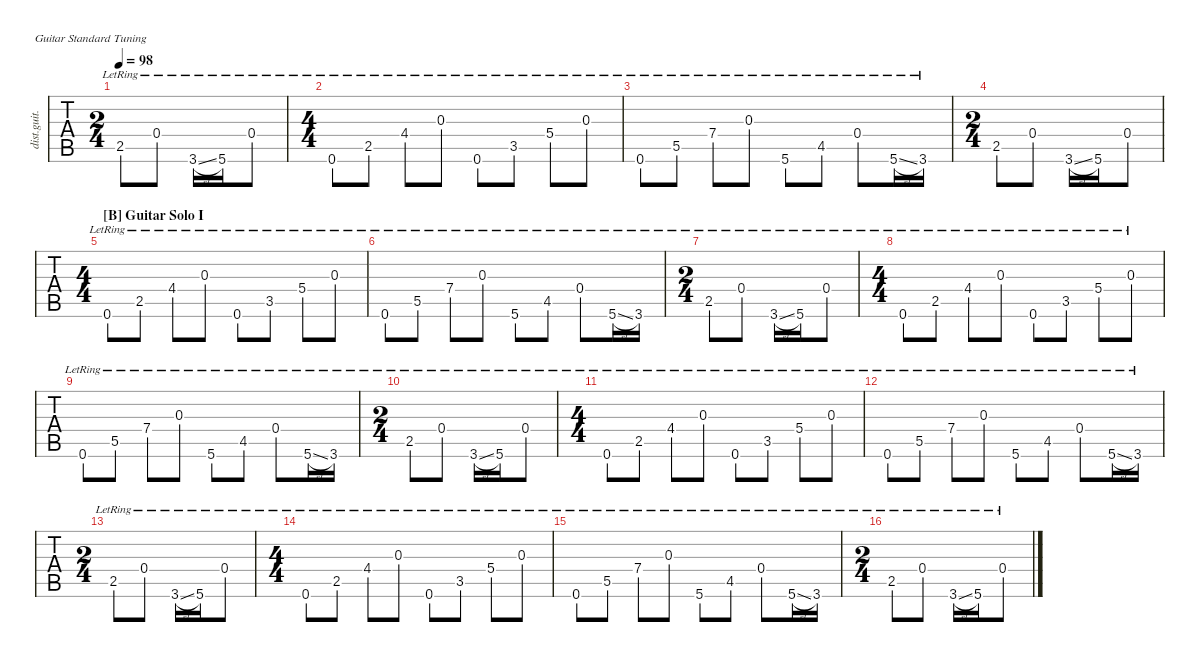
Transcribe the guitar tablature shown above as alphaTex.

\defaultSystemsLayout 4
\hideDynamics
\bracketExtendMode nobrackets
\otherSystemsTrackNameOrientation horizontal
\track ("Clean Guitar (Kirk)" "dist.guit.") {instrument distortionguitar}
\staff {tabs}
\tuning (E4 B3 G3 D3 A2 E2)
\ts (2 4)
\beaming (8 2 2)
\tempo 98
\clef g2
\ks eminor
2.5{lr acc forcenatural}.8{dy mf} 0.4{lr acc forcenatural}.8 3.6{sl lr acc forcenatural}.16 5.6{lr acc forcenatural}.16 0.4{lr acc forcenatural}.8 |
\ts (4 4)
\beaming (8 2 2 2 2)
0.6{lr acc forcenatural}.8 2.5{lr acc forcenatural}.8 4.4{lr acc #}.8 0.3{lr acc forcenatural}.8 0.6{lr acc forcenatural}.8 3.5{lr acc forcenatural}.8 5.4{lr acc forcenatural}.8 0.3{lr acc forcenatural}.8 |
0.6{lr acc forcenatural}.8 5.5{lr acc forcenatural}.8 7.4{lr acc forcenatural}.8 0.3{lr acc forcenatural}.8 5.6{lr acc forcenatural}.8 4.5{lr acc #}.8 0.4{lr acc forcenatural}.8 5.6{sl lr acc forcenatural}.16 3.6{lr acc forcenatural}.16 |
\ts (2 4)
\beaming (8 2 2)
2.5{acc forcenatural}.8 0.4{acc forcenatural}.8 3.6{sl acc forcenatural}.16 5.6{acc forcenatural}.16 0.4{acc forcenatural}.8 |
\ts (4 4)
\beaming (8 2 2 2 2)
\section ("B" "Guitar Solo I")
0.6{lr acc forcenatural}.8 2.5{lr acc forcenatural}.8 4.4{lr acc #}.8 0.3{lr acc forcenatural}.8 0.6{lr acc forcenatural}.8 3.5{lr acc forcenatural}.8 5.4{lr acc forcenatural}.8 0.3{lr acc forcenatural}.8 |
0.6{lr acc forcenatural}.8 5.5{lr acc forcenatural}.8 7.4{lr acc forcenatural}.8 0.3{lr acc forcenatural}.8 5.6{lr acc forcenatural}.8 4.5{lr acc #}.8 0.4{lr acc forcenatural}.8 5.6{sl lr acc forcenatural}.16 3.6{lr acc forcenatural}.16 |
\ts (2 4)
\beaming (8 2 2)
2.5{lr acc forcenatural}.8 0.4{lr acc forcenatural}.8 3.6{sl lr acc forcenatural}.16 5.6{lr acc forcenatural}.16 0.4{lr acc forcenatural}.8 |
\ts (4 4)
\beaming (8 2 2 2 2)
0.6{lr acc forcenatural}.8 2.5{lr acc forcenatural}.8 4.4{lr acc #}.8 0.3{lr acc forcenatural}.8 0.6{lr acc forcenatural}.8 3.5{lr acc forcenatural}.8 5.4{lr acc forcenatural}.8 0.3{lr acc forcenatural}.8 |
0.6{lr acc forcenatural}.8 5.5{lr acc forcenatural}.8 7.4{lr acc forcenatural}.8 0.3{lr acc forcenatural}.8 5.6{lr acc forcenatural}.8 4.5{lr acc #}.8 0.4{lr acc forcenatural}.8 5.6{sl lr acc forcenatural}.16 3.6{lr acc forcenatural}.16 |
\ts (2 4)
\beaming (8 2 2)
2.5{lr acc forcenatural}.8 0.4{lr acc forcenatural}.8 3.6{sl lr acc forcenatural}.16 5.6{lr acc forcenatural}.16 0.4{lr acc forcenatural}.8 |
\ts (4 4)
\beaming (8 2 2 2 2)
0.6{lr acc forcenatural}.8 2.5{lr acc forcenatural}.8 4.4{lr acc #}.8 0.3{lr acc forcenatural}.8 0.6{lr acc forcenatural}.8 3.5{lr acc forcenatural}.8 5.4{lr acc forcenatural}.8 0.3{lr acc forcenatural}.8 |
0.6{lr acc forcenatural}.8 5.5{lr acc forcenatural}.8 7.4{lr acc forcenatural}.8 0.3{lr acc forcenatural}.8 5.6{lr acc forcenatural}.8 4.5{lr acc #}.8 0.4{lr acc forcenatural}.8 5.6{sl lr acc forcenatural}.16 3.6{lr acc forcenatural}.16 |
\ts (2 4)
\beaming (8 2 2)
2.5{lr acc forcenatural}.8 0.4{lr acc forcenatural}.8 3.6{sl lr acc forcenatural}.16 5.6{lr acc forcenatural}.16 0.4{lr acc forcenatural}.8 |
\ts (4 4)
\beaming (8 2 2 2 2)
0.6{lr acc forcenatural}.8 2.5{lr acc forcenatural}.8 4.4{lr acc #}.8 0.3{lr acc forcenatural}.8 0.6{lr acc forcenatural}.8 3.5{lr acc forcenatural}.8 5.4{lr acc forcenatural}.8 0.3{lr acc forcenatural}.8 |
0.6{lr acc forcenatural}.8 5.5{lr acc forcenatural}.8 7.4{lr acc forcenatural}.8 0.3{lr acc forcenatural}.8 5.6{lr acc forcenatural}.8 4.5{lr acc #}.8 0.4{lr acc forcenatural}.8 5.6{sl lr acc forcenatural}.16 3.6{lr acc forcenatural}.16 |
\ts (2 4)
\beaming (8 2 2)
2.5{lr acc forcenatural}.8 0.4{lr acc forcenatural}.8 3.6{sl lr acc forcenatural}.16 5.6{lr acc forcenatural}.16 0.4{lr acc forcenatural}.8
